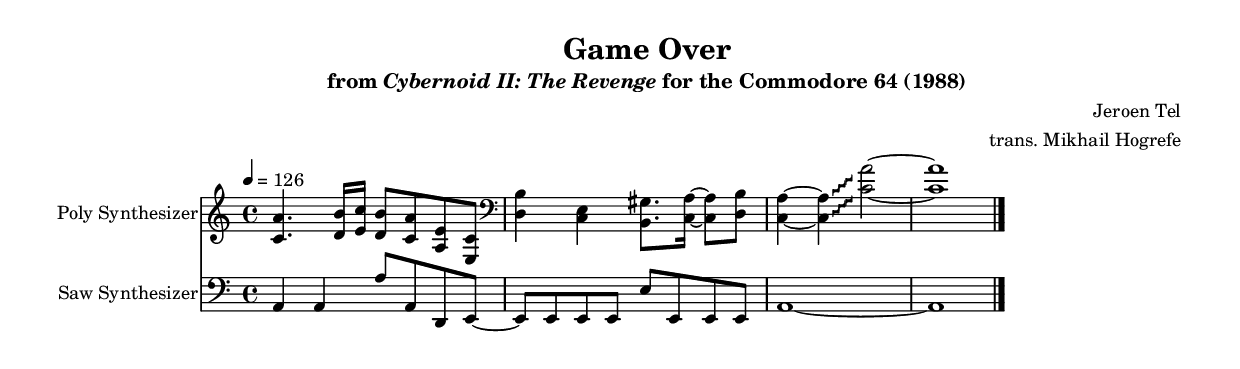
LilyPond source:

\version "2.24.3"

#(set-global-staff-size 16)

\paper {
  left-margin = 0.75\in
}

\book {
    \header {
        title = "Game Over"
        subtitle = \markup { "from" {\italic "Cybernoid II: The Revenge"} "for the Commodore 64 (1988)" }
        composer = "Jeroen Tel"
        arranger = "trans. Mikhail Hogrefe"
    }

    \score {
        {
            <<
                \new Staff \relative c' {
                    \set Staff.instrumentName = "Poly Synthesizer"
                    \set Staff.shortInstrumentName = "Poly"
\key a \minor
\tempo 4=126
<c a'>4. <d b'>16 <e c'> <d b'>8 <c a'> <a e'> <e c'>
\clef bass
<d b'>4 <c e> <b gis'>8. <c a'>16 ~ 8 <d b'> |
\override Glissando.style = #'trill
<c a'>4 ~ 4\glissando <c' a'>2 ~ |
<c a'>1 |
                }

                \new Staff \relative c {
                    \set Staff.instrumentName = "Saw Synthesizer"
                    \set Staff.shortInstrumentName = "Saw"
\clef bass
\key a \minor
a4 a a'8 a, d, e ~ |
e8 e e e e' e, e e |
a1 ~ |
a1 |
\bar "|."
                }
            >>
        }
        \layout {
            \context {
                \Staff
                \RemoveEmptyStaves
            }
            \context {
                \DrumStaff
                \RemoveEmptyStaves
            }
        }
    }
}
